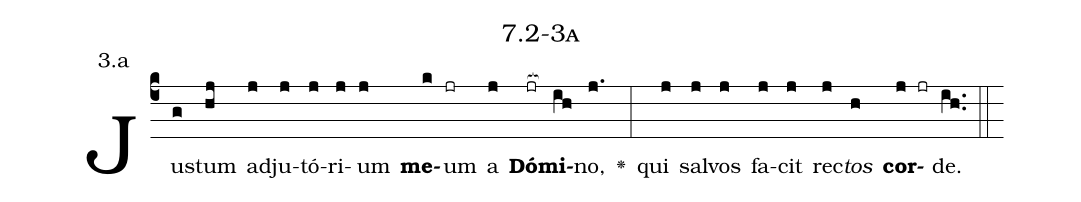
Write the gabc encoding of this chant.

name: 7.2-3a;
annotation: 3.a;
%%
(c4)Jus(g)tum(hj) ad(j)ju(j)tó(j)ri(j)um(j) <b>me</b>(k)um(jr) a(j) <b>Dó</b>(jr[ocb:1{])<b>mi</b>(ih[ocb:0}])no,(j.) <v>\greheightstar</v>(:) qui(j) sal(j)vos(j) fa(j)cit(j) rec(j)<i>tos</i>(h) <b>cor</b>(j jr)de.(ih..) (::)


%E(j) u(j) o(j) u(h) a(j) e.(ih..) (::)
